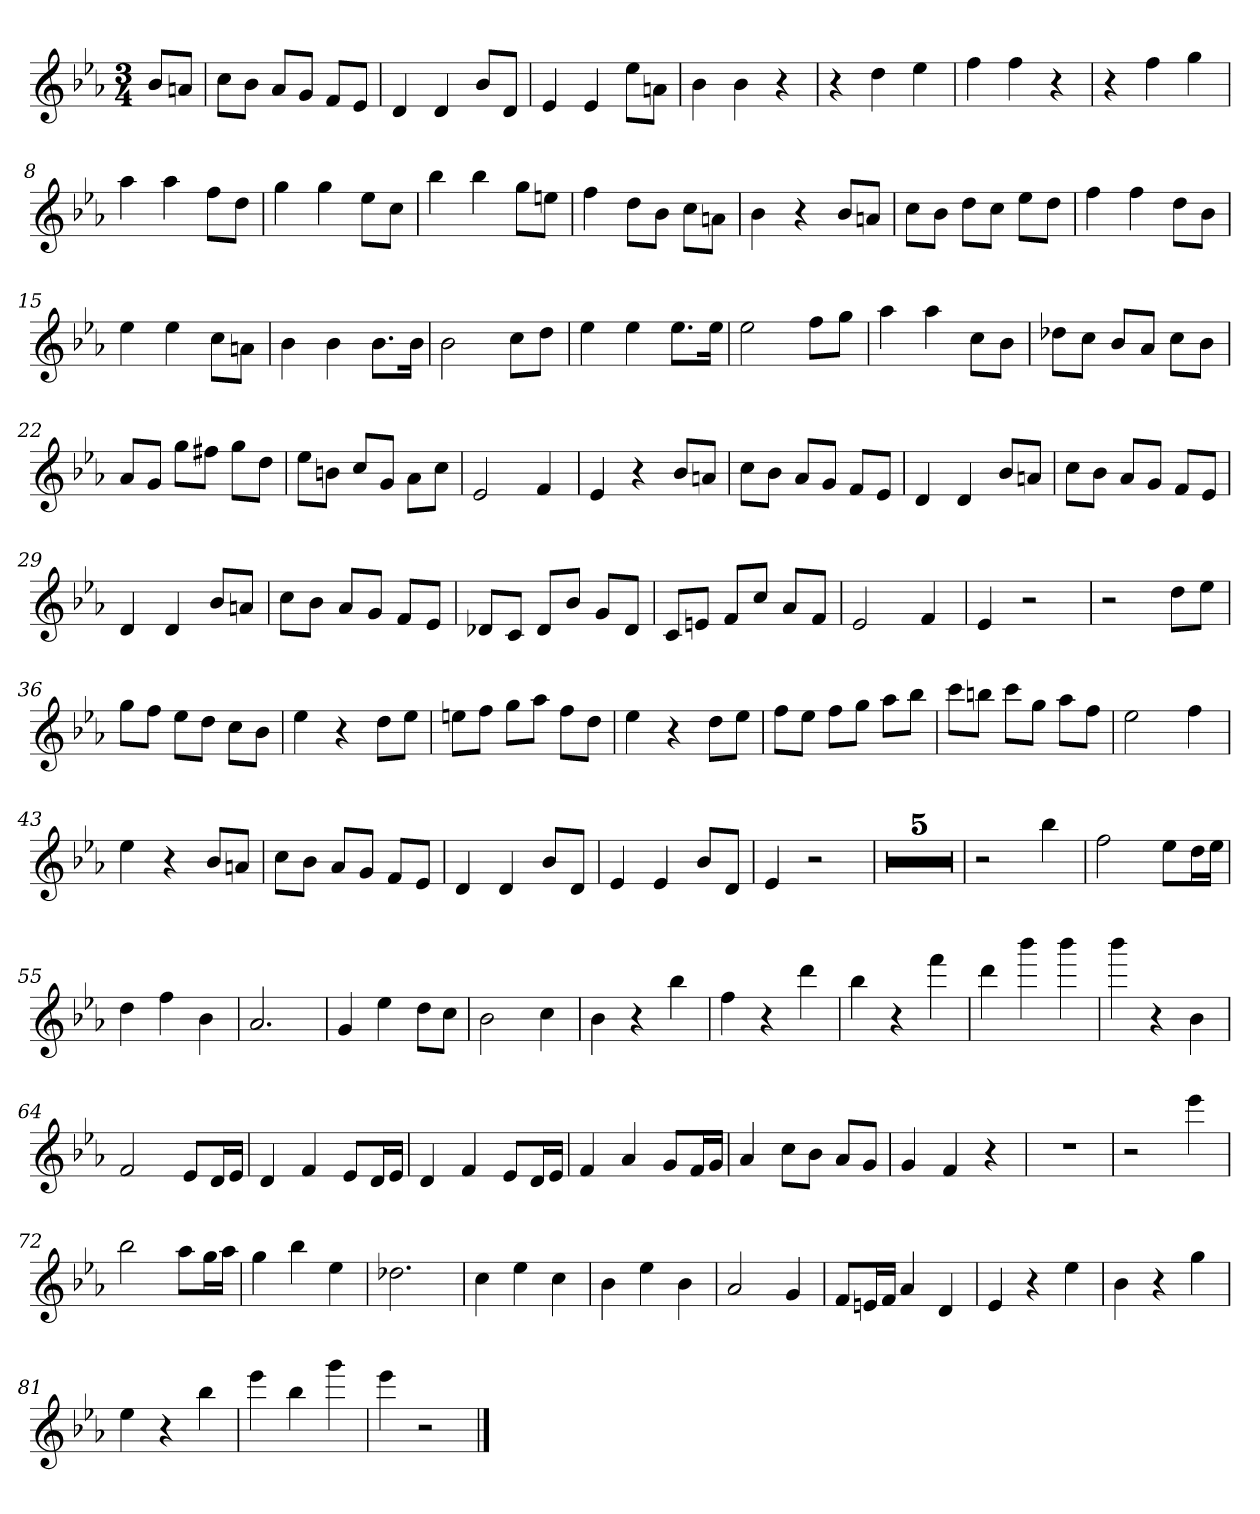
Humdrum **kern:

**kern
*part1
*staff1
*k[b-e-a-]
*E-:
*M3/4
=
8b-L
8anJ
=1
8ccL
8b-J
8a-L
8gJ
8fL
8e-J
=2
4d
4d
8b-L
8dJ
=3
4e-
4e-
8ee-L
8anJ
=4
4b-
4b-
4r
=5
4r
4dd
4ee-
=6
4ff
4ff
4r
=7
4r
4ff
4gg
=8
4aa-
4aa-
8ffL
8ddJ
=9
4gg
4gg
8ee-L
8ccJ
=10
4bb-
4bb-
8ggL
8eenJ
=11
4ff
8ddL
8b-J
8ccL
8anJ
=12
4b-
4r
8b-L
8anJ
=13
8ccL
8b-J
8ddL
8ccJ
8ee-L
8ddJ
=14
4ff
4ff
8ddL
8b-J
=15
4ee-
4ee-
8ccL
8anJ
=16
4b-
4b-
8.b-L
16b-Jk
=17
2b-
8ccL
8ddJ
=18
4ee-
4ee-
8.ee-L
16ee-Jk
=19
2ee-
8ffL
8ggJ
=20
4aa-
4aa-
8ccL
8b-J
=21
8dd-XL
8ccJ
8b-L
8a-J
8ccL
8b-J
=22
8a-L
8gJ
8ggL
8ff#XJ
8ggL
8ddJ
=23
8ee-L
8bnJ
8ccL
8gJ
8a-L
8ccJ
=24
2e-
4f
=25
4e-
4r
8b-L
8anJ
=26
8ccL
8b-J
8a-L
8gJ
8fL
8e-J
=27
4d
4d
8b-L
8anJ
=28
8ccL
8b-J
8a-L
8gJ
8fL
8e-J
=29
4d
4d
8b-L
8anJ
=30
8ccL
8b-J
8a-L
8gJ
8fL
8e-J
=31
8d-XL
8cJ
8d-L
8b-J
8gL
8d-J
=32
8cL
8enJ
8fL
8ccJ
8a-L
8fJ
=33
2e-
4f
=34
4e-
2r
=35
2r
8ddL
8ee-J
=36
8ggL
8ffJ
8ee-L
8ddJ
8ccL
8b-J
=37
4ee-
4r
8ddL
8ee-J
=38
8eenL
8ffJ
8ggL
8aa-J
8ffL
8ddJ
=39
4ee-
4r
8ddL
8ee-J
=40
8ffL
8ee-J
8ffL
8ggJ
8aa-L
8bb-J
=41
8cccL
8bbnJ
8cccL
8ggJ
8aa-L
8ffJ
=42
2ee-
4ff
=43
4ee-
4r
8b-L
8anJ
=44
8ccL
8b-J
8a-L
8gJ
8fL
8e-J
=45
4d
4d
8b-L
8dJ
=46
4e-
4e-
8b-L
8dJ
=47
4e-
2r
=48
2.r
=49
2.r
=50
2.r
=51
2.r
=52
2.r
=53
2r
4bb-
=54
2ff
8ee-L
16ddL
16ee-JJ
=55
4dd
4ff
4b-
=56
2.a-
=57
4g
4ee-
8ddL
8ccJ
=58
2b-
4cc
=59
4b-
4r
4bb-
=60
4ff
4r
4ddd
=61
4bb-
4r
4fff
=62
4ddd
4bbb-
4bbb-
=63
4bbb-
4r
4b-
=64
2f
8e-L
16dL
16e-JJ
=65
4d
4f
8e-L
16dL
16e-JJ
=66
4d
4f
8e-L
16dL
16e-JJ
=67
4f
4a-
8gL
16fL
16gJJ
=68
4a-
8ccL
8b-J
8a-L
8gJ
=69
4g
4f
4r
=70
2.r
=71
2r
4eee-
=72
2bb-
8aa-L
16ggL
16aa-JJ
=73
4gg
4bb-
4ee-
=74
2.dd-X
=75
4cc
4ee-
4cc
=76
4b-
4ee-
4b-
=77
2a-
4g
=78
8fL
16enL
16fJJ
4a-
4d
=79
4e-
4r
4ee-
=80
4b-
4r
4gg
=81
4ee-
4r
4bb-
=82
4eee-
4bb-
4ggg
=83
4eee-
2r
==
*-
